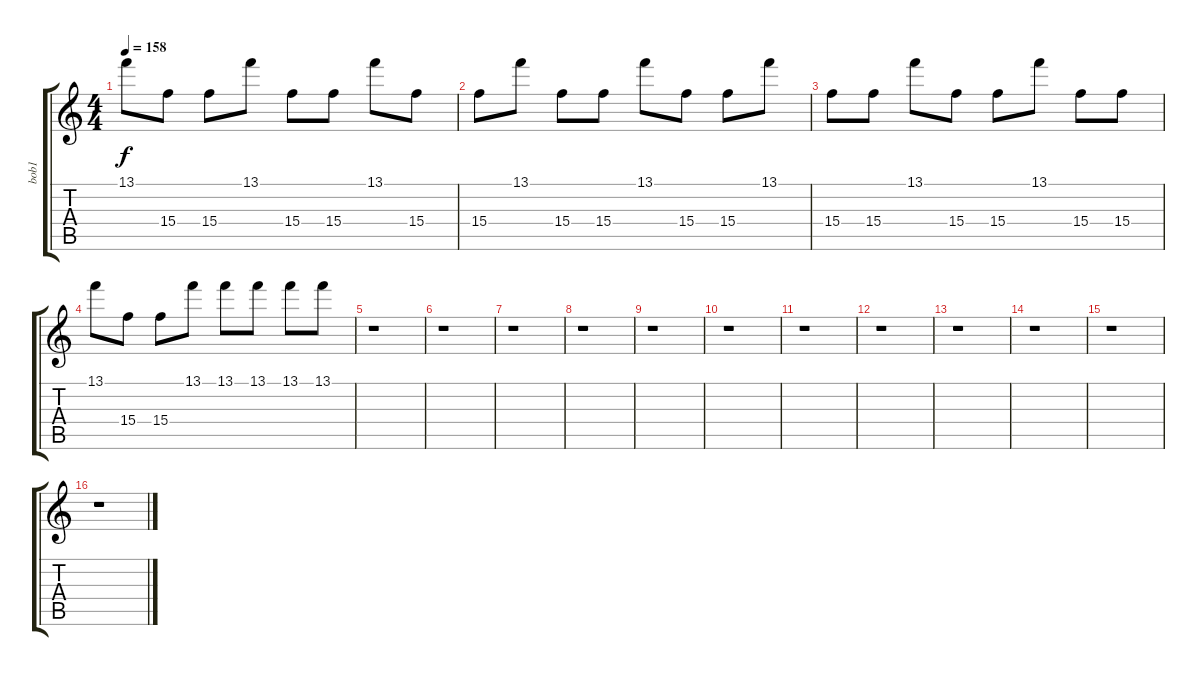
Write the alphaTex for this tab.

\track ("bob1" "bob1") {instrument distortionguitar}
\staff {score tabs}
\tuning (E4 B3 G3 D3 A2 E2) {hide}
\ts (4 4)
\tempo 158
\clef g2
\ks c
13.1.8{dy f} 15.4.8 15.4.8 13.1.8 15.4.8 15.4.8 13.1.8 15.4.8 |
15.4.8 13.1.8 15.4.8 15.4.8 13.1.8 15.4.8 15.4.8 13.1.8 |
15.4.8 15.4.8 13.1.8 15.4.8 15.4.8 13.1.8 15.4.8 15.4.8 |
13.1.8 15.4.8 15.4.8 13.1.8 13.1.8 13.1.8 13.1.8 13.1.8 |
r.1 |
r.1 |
r.1 |
r.1 |
r.1 |
r.1 |
r.1 |
r.1 |
r.1 |
r.1 |
r.1 |
r.1
